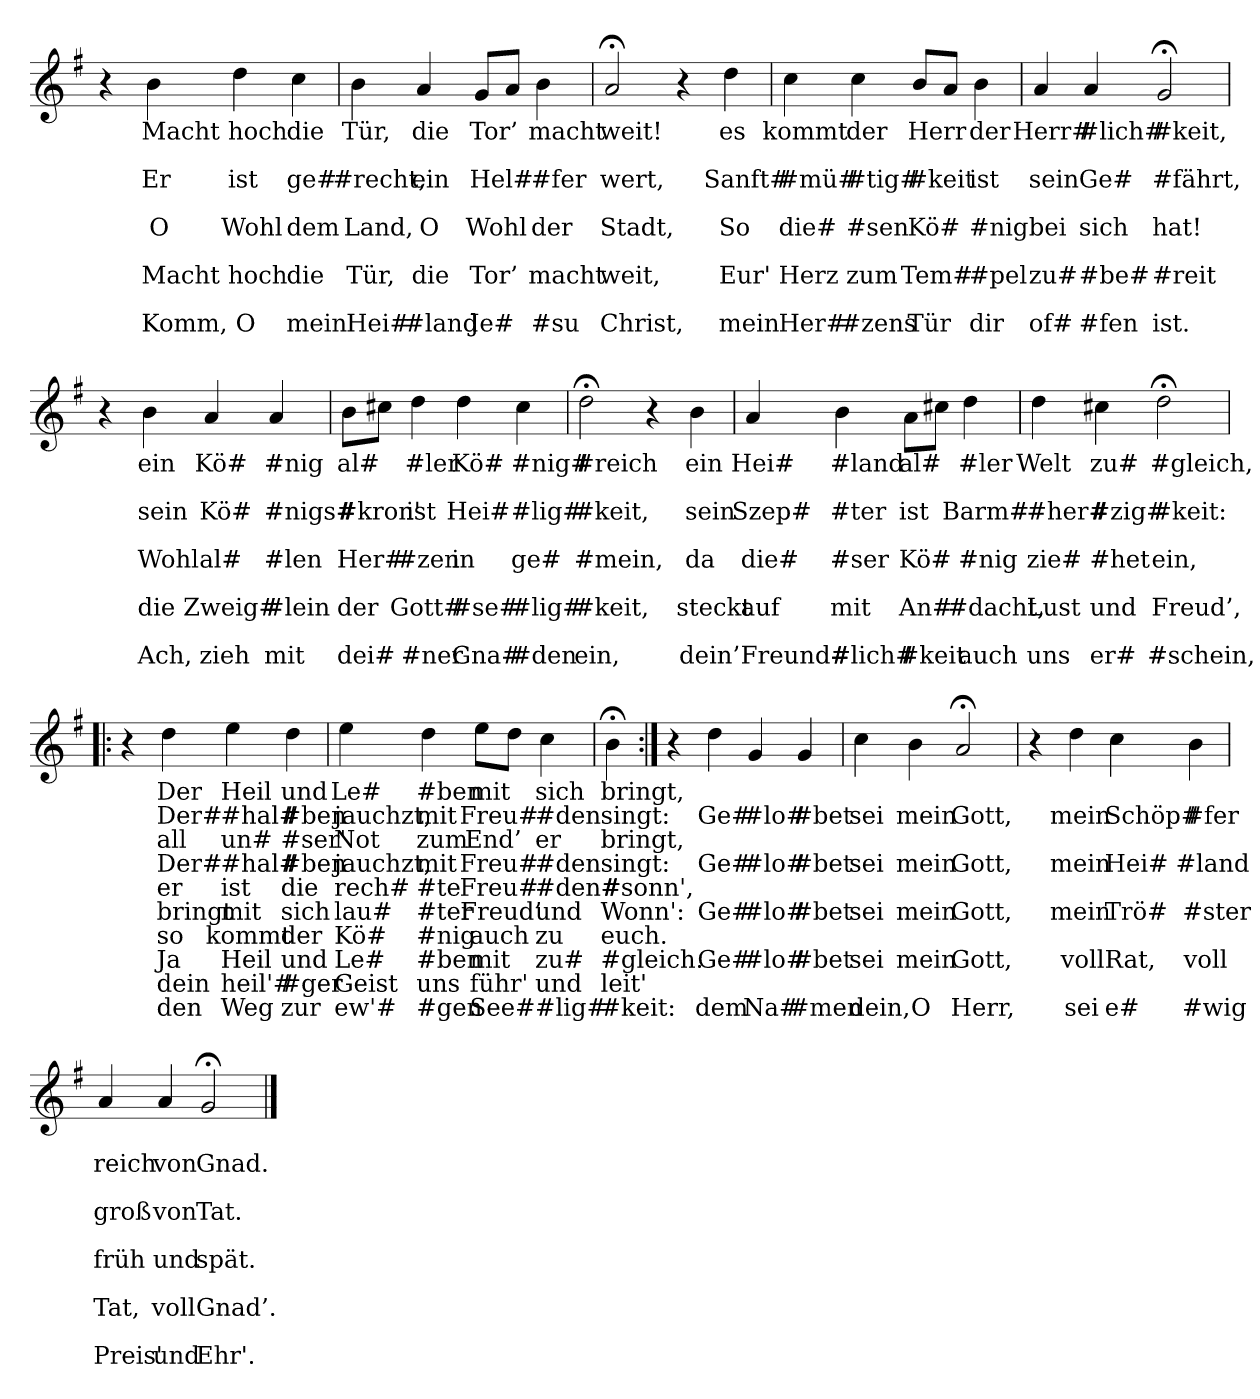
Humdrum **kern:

**kern	**text	**text	**text	**text	**text	**text	**text	**text	**text	**text
*part1	*part1	*part1	*part1	*part1	*part1	*part1	*part1	*part1	*part1	*part1
*staff1	*staff1	*staff1	*staff1	*staff1	*staff1	*staff1	*staff1	*staff1	*staff1	*staff1
*clefG2	*	*	*	*	*	*	*	*	*	*
*k[f#]	*	*	*	*	*	*	*	*	*	*
=	=	=	=	=	=	=	=	=	=	=
4r	.	.	.	.	.	.	.	.	.	.
4b	Macht	.	Er	.	O	.	Macht	.	Komm,	.
4dd	hoch	.	ist	.	Wohl	.	hoch	.	O	.
4cc	die	.	ge#	.	dem	.	die	.	mein	.
=	=	=	=	=	=	=	=	=	=	=
4b	Tür,	.	#recht,	.	Land,	.	Tür,	.	Hei#	.
4a	die	.	ein	.	O	.	die	.	#land	.
8gL	Tor’	.	Hel#	.	Wohl	.	Tor’	.	Je#	.
8aJ	.	.	.	.	.	.	.	.	.	.
4b	macht	.	#fer	.	der	.	macht	.	#su	.
=	=	=	=	=	=	=	=	=	=	=
2a;<	weit!	.	wert,	.	Stadt,	.	weit,	.	Christ,	.
4r	.	.	.	.	.	.	.	.	.	.
4dd	es	.	Sanft#	.	So	.	Eur'	.	mein	.
=	=	=	=	=	=	=	=	=	=	=
4cc	kommt	.	#mü#	.	die#	.	Herz	.	Her#	.
4cc	der	.	#tig#	.	#sen	.	zum	.	#zens	.
8bL	Herr	.	#keit	.	Kö#	.	Tem#	.	Tür	.
8aJ	.	.	.	.	.	.	.	.	.	.
4b	der	.	ist	.	#nig	.	#pel	.	dir	.
=	=	=	=	=	=	=	=	=	=	=
4a	Herr#	.	sein	.	bei	.	zu#	.	of#	.
4a	#lich#	.	Ge#	.	sich	.	#be#	.	#fen	.
2g;<	#keit,	.	#fährt,	.	hat!	.	#reit	.	ist.	.
=	=	=	=	=	=	=	=	=	=	=
4r	.	.	.	.	.	.	.	.	.	.
4b	ein	.	sein	.	Wohl	.	die	.	Ach,	.
4a	Kö#	.	Kö#	.	al#	.	Zweig#	.	zieh	.
4a	#nig	.	#nigs#	.	#len	.	#lein	.	mit	.
=	=	=	=	=	=	=	=	=	=	=
8bL	al#	.	#kron'	.	Her#	.	der	.	dei#	.
8cc#XJ	.	.	.	.	.	.	.	.	.	.
4dd	#ler	.	ist	.	#zen	.	Gott#	.	#ner	.
4dd	Kö#	.	Hei#	.	in	.	#se#	.	Gna#	.
4cc#	#nig#	.	#lig#	.	ge#	.	#lig#	.	#den	.
=	=	=	=	=	=	=	=	=	=	=
2dd;<	#reich	.	#keit,	.	#mein,	.	#keit,	.	ein,	.
4r	.	.	.	.	.	.	.	.	.	.
4b	ein	.	sein	.	da	.	steckt	.	dein’	.
=	=	=	=	=	=	=	=	=	=	=
4a	Hei#	.	Szep#	.	die#	.	auf	.	Freund#	.
4b	#land	.	#ter	.	#ser	.	mit	.	#lich#	.
8aL	al#	.	ist	.	Kö#	.	An#	.	#keit	.
8cc#XJ	.	.	.	.	.	.	.	.	.	.
4dd	#ler	.	Barm#	.	#nig	.	#dacht,	.	auch	.
=	=	=	=	=	=	=	=	=	=	=
4dd	Welt	.	#her#	.	zie#	.	Lust	.	uns	.
4cc#X	zu#	.	#zig#	.	#het	.	und	.	er#	.
2dd;<	#gleich,	.	#keit:	.	ein,	.	Freud’,	.	#schein,	.
=!|:	=!|:	=!|:	=!|:	=!|:	=!|:	=!|:	=!|:	=!|:	=!|:	=!|:
4r	.	.	.	.	.	.	.	.	.	.
4dd	Der	Der#	all	Der#	er	bringt	so	Ja	dein	den
4ee	Heil	#hal#	un#	#hal#	ist	mit	kommt	Heil	heil'#	Weg
4dd	und	#ben	#ser'	#ben	die	sich	der	und	#ger	zur
=	=	=	=	=	=	=	=	=	=	=
4ee	Le#	jauchzt,	Not	jauchzt,	rech#	lau#	Kö#	Le#	Geist	ew'#
4dd	#ben	mit	zum	mit	#te	#ter	#nig	#ben	uns	#gen
8eeL	mit	Freu#	End’	Freu#	Freu#	Freud’	auch	mit	führ'	See#
8ddJ	.	.	.	.	.	.	.	.	.	.
4cc	sich	#den	er	#den	#den#	und	zu	zu#	und	#lig#
=	=	=	=	=	=	=	=	=	=	=
4b;<	bringt,	singt:	bringt,	singt:	#sonn',	Wonn':	euch.	#gleich.	leit'	#keit:
=:|!	=:|!	=:|!	=:|!	=:|!	=:|!	=:|!	=:|!	=:|!	=:|!	=:|!
4r	.	.	.	.	.	.	.	.	.	.
4dd	.	Ge#	.	Ge#	.	Ge#	.	Ge#	.	dem
4g	.	#lo#	.	#lo#	.	#lo#	.	#lo#	.	Na#
4g	.	#bet	.	#bet	.	#bet	.	#bet	.	#men
=	=	=	=	=	=	=	=	=	=	=
4cc	.	sei	.	sei	.	sei	.	sei	.	dein,
4b	.	mein	.	mein	.	mein	.	mein	.	O
2a;<	.	Gott,	.	Gott,	.	Gott,	.	Gott,	.	Herr,
=	=	=	=	=	=	=	=	=	=	=
4r	.	.	.	.	.	.	.	.	.	.
4dd	.	mein	.	mein	.	mein	.	voll	.	sei
4cc	.	Schöp#	.	Hei#	.	Trö#	.	Rat,	.	e#
4b	.	#fer	.	#land	.	#ster	.	voll	.	#wig
=	=	=	=	=	=	=	=	=	=	=
4a	.	reich	.	groß	.	früh	.	Tat,	.	Preis'
4a	.	von	.	von	.	und	.	voll	.	und
2g;<	.	Gnad.	.	Tat.	.	spät.	.	Gnad’.	.	Ehr'.
==	==	==	==	==	==	==	==	==	==	==
*-	*-	*-	*-	*-	*-	*-	*-	*-	*-	*-
